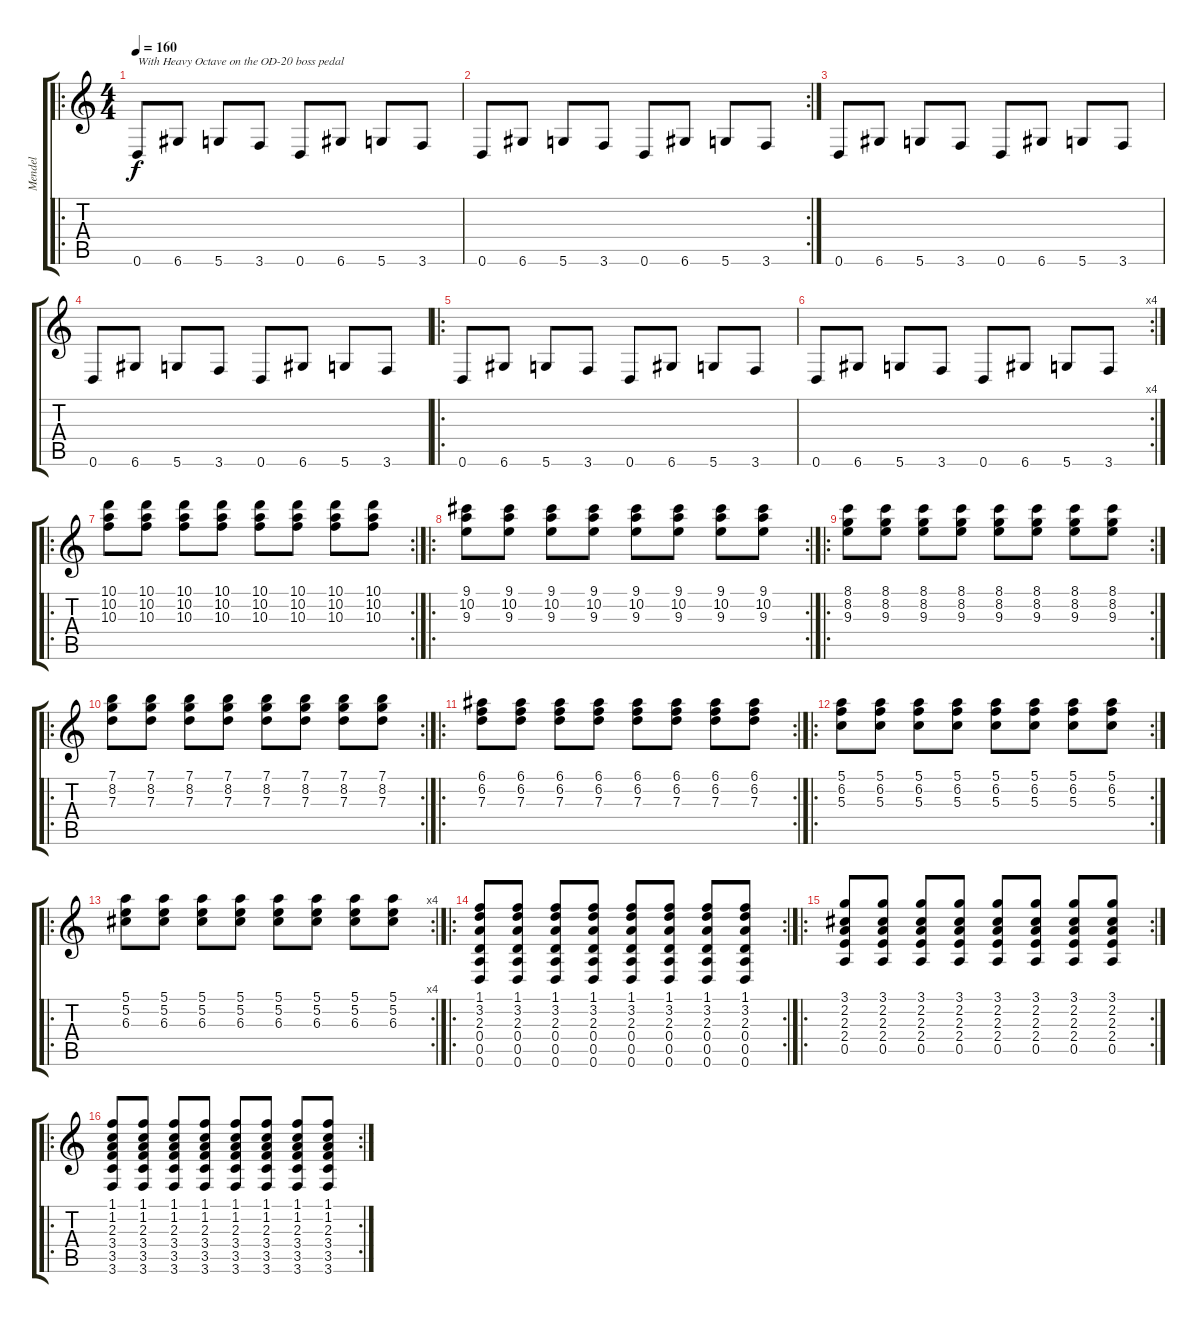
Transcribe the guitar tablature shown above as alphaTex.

\track ("Mendel" "Mendel") {instrument overdrivenguitar}
\staff {score tabs}
\tuning (E4 B3 G3 D3 A2 D2) {hide}
\ro
\ts (4 4)
\tempo 160
\clef g2
\ks c
0.6.8{txt "With Heavy Octave on the OD-20 boss pedal" dy f instrument overdrivenguitar} 6.6.8 5.6.8 3.6.8 0.6.8 6.6.8 5.6.8 3.6.8 |
\rc 2
0.6.8 6.6.8 5.6.8 3.6.8 0.6.8 6.6.8 5.6.8 3.6.8 |
0.6.8 6.6.8 5.6.8 3.6.8 0.6.8 6.6.8 5.6.8 3.6.8 |
0.6.8 6.6.8 5.6.8 3.6.8 0.6.8 6.6.8 5.6.8 3.6.8 |
\ro
0.6.8 6.6.8 5.6.8 3.6.8 0.6.8 6.6.8 5.6.8 3.6.8 |
\rc 4
0.6.8 6.6.8 5.6.8 3.6.8 0.6.8 6.6.8 5.6.8 3.6.8 |
\ro
\rc 2
(10.1 10.2 10.3).8 (10.1 10.2 10.3).8 (10.1 10.2 10.3).8 (10.1 10.2 10.3).8 (10.1 10.2 10.3).8 (10.1 10.2 10.3).8 (10.1 10.2 10.3).8 (10.1 10.2 10.3).8 |
\ro
\rc 2
(9.1 10.2 9.3).8 (9.1 10.2 9.3).8 (9.1 10.2 9.3).8 (9.1 10.2 9.3).8 (9.1 10.2 9.3).8 (9.1 10.2 9.3).8 (9.1 10.2 9.3).8 (9.1 10.2 9.3).8 |
\ro
\rc 2
(8.1 8.2 9.3).8 (8.1 8.2 9.3).8 (8.1 8.2 9.3).8 (8.1 8.2 9.3).8 (8.1 8.2 9.3).8 (8.1 8.2 9.3).8 (8.1 8.2 9.3).8 (8.1 8.2 9.3).8 |
\ro
\rc 2
(7.1 8.2 7.3).8 (7.1 8.2 7.3).8 (7.1 8.2 7.3).8 (7.1 8.2 7.3).8 (7.1 8.2 7.3).8 (7.1 8.2 7.3).8 (7.1 8.2 7.3).8 (7.1 8.2 7.3).8 |
\ro
\rc 2
(6.1 6.2 7.3).8 (6.1 6.2 7.3).8 (6.1 6.2 7.3).8 (6.1 6.2 7.3).8 (6.1 6.2 7.3).8 (6.1 6.2 7.3).8 (6.1 6.2 7.3).8 (6.1 6.2 7.3).8 |
\ro
\rc 2
(5.1 6.2 5.3).8 (5.1 6.2 5.3).8 (5.1 6.2 5.3).8 (5.1 6.2 5.3).8 (5.1 6.2 5.3).8 (5.1 6.2 5.3).8 (5.1 6.2 5.3).8 (5.1 6.2 5.3).8 |
\ro
\rc 4
(5.1 5.2 6.3).8 (5.1 5.2 6.3).8 (5.1 5.2 6.3).8 (5.1 5.2 6.3).8 (5.1 5.2 6.3).8 (5.1 5.2 6.3).8 (5.1 5.2 6.3).8 (5.1 5.2 6.3).8 |
\ro
\rc 2
(1.1 3.2 2.3 0.4 0.5 0.6).8 (1.1 3.2 2.3 0.4 0.5 0.6).8 (1.1 3.2 2.3 0.4 0.5 0.6).8 (1.1 3.2 2.3 0.4 0.5 0.6).8 (1.1 3.2 2.3 0.4 0.5 0.6).8 (1.1 3.2 2.3 0.4 0.5 0.6).8 (1.1 3.2 2.3 0.4 0.5 0.6).8 (1.1 3.2 2.3 0.4 0.5 0.6).8 |
\ro
\rc 2
(3.1 2.2 2.3 2.4 0.5).8 (3.1 2.2 2.3 2.4 0.5).8 (3.1 2.2 2.3 2.4 0.5).8 (3.1 2.2 2.3 2.4 0.5).8 (3.1 2.2 2.3 2.4 0.5).8 (3.1 2.2 2.3 2.4 0.5).8 (3.1 2.2 2.3 2.4 0.5).8 (3.1 2.2 2.3 2.4 0.5).8 |
\ro
\rc 2
(1.1 1.2 2.3 3.4 3.5 3.6).8 (1.1 1.2 2.3 3.4 3.5 3.6).8 (1.1 1.2 2.3 3.4 3.5 3.6).8 (1.1 1.2 2.3 3.4 3.5 3.6).8 (1.1 1.2 2.3 3.4 3.5 3.6).8 (1.1 1.2 2.3 3.4 3.5 3.6).8 (1.1 1.2 2.3 3.4 3.5 3.6).8 (1.1 1.2 2.3 3.4 3.5 3.6).8
